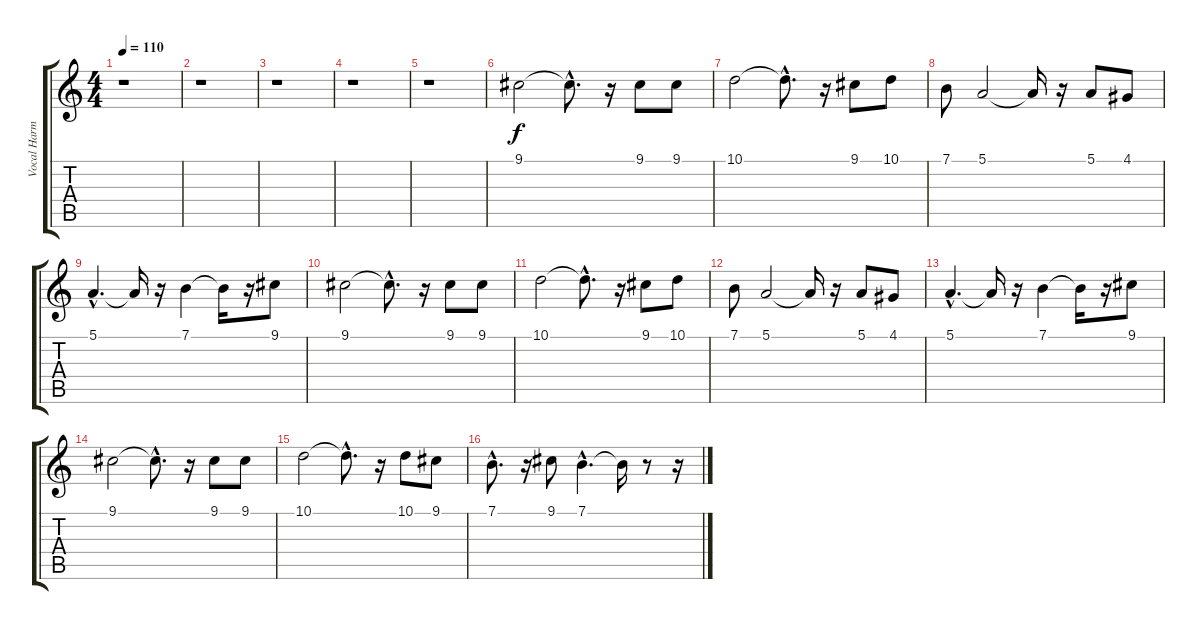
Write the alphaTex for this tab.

\track ("Vocal Harmony" "Vocal Harm") {instrument choiraahs}
\staff {score tabs}
\tuning (E4 B3 G3 D3 A2 E2) {hide}
\ts (4 4)
\tempo 110
\clef g2
\ks c
r.1{dy f} |
r.1 |
r.1 |
r.1 |
r.1 |
9.1.2 9.1{hac t}.8{d} r.16 9.1.8 9.1.8 |
10.1.2 10.1{hac t}.8{d} r.16 9.1.8 10.1.8 |
7.1.8 5.1.2 5.1{t}.16 r.16 5.1.8 4.1.8 |
5.1{hac}.4{d} 5.1{t}.16 r.16 7.1.4 7.1{t}.16 r.16 9.1.8 |
9.1.2 9.1{hac t}.8{d} r.16 9.1.8 9.1.8 |
10.1.2 10.1{hac t}.8{d} r.16 9.1.8 10.1.8 |
7.1.8 5.1.2 5.1{t}.16 r.16 5.1.8 4.1.8 |
5.1{hac}.4{d} 5.1{t}.16 r.16 7.1.4 7.1{t}.16 r.16 9.1.8 |
9.1.2 9.1{hac t}.8{d} r.16 9.1.8 9.1.8 |
10.1.2 10.1{hac t}.8{d} r.16 10.1.8 9.1.8 |
7.1{hac}.8{d} r.16 9.1.8 7.1{hac}.4{d} 7.1{t}.16 r.8 r.16
